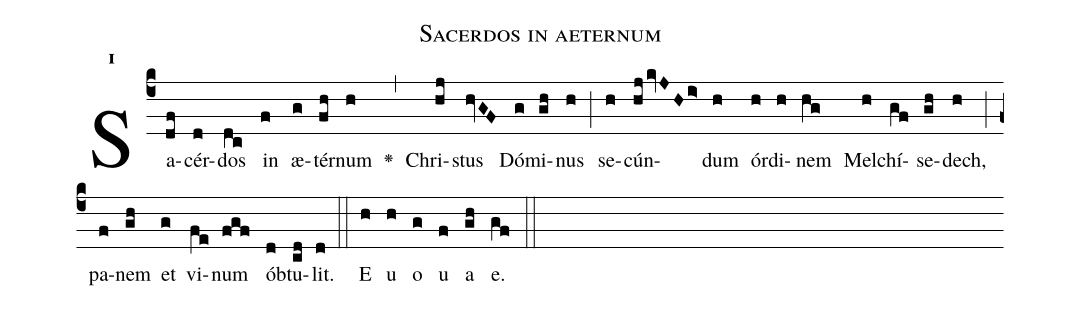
name:Sacerdos in aeternum;
office-part:Antiphona;
mode:1;
%%
initial-style: 1;
name: Sacerdos in aeternum;
book: Antiphonae & Responsoria/Tomus IV, p. 185;
occasion: Ss.mi Corporis et Sanguinis Christi;
office-part: Vesperae II A1;
user-notes: ;
commentary: ;
annotation: 1f;
centering-scheme: english;
fontsize: 12;
font: OFLSortsMillGoudy;
height: 11;
width: 4.5;
%%
(c4)Sa(df)cér(d)dos(dc) in(f) æ(g)tér(fh)num(h) <v>\greheightstar</v>(,) Chri(hj)stus(hvGF) Dó(g)mi(gh)nus(h) (;) se(h)cún(hjkvJHi>)dum(h) ór(h)di(h)nem(hg) Mel(h)chí(gf)se(gh)dech,(h) (;) pa(f)nem(gh) et(g) vi(fe)num(fgf) ób(d)tu(cd)lit.(d) (::)
E(h) u(h) o(g) u(f) a(gh) e.(gf) (::)
